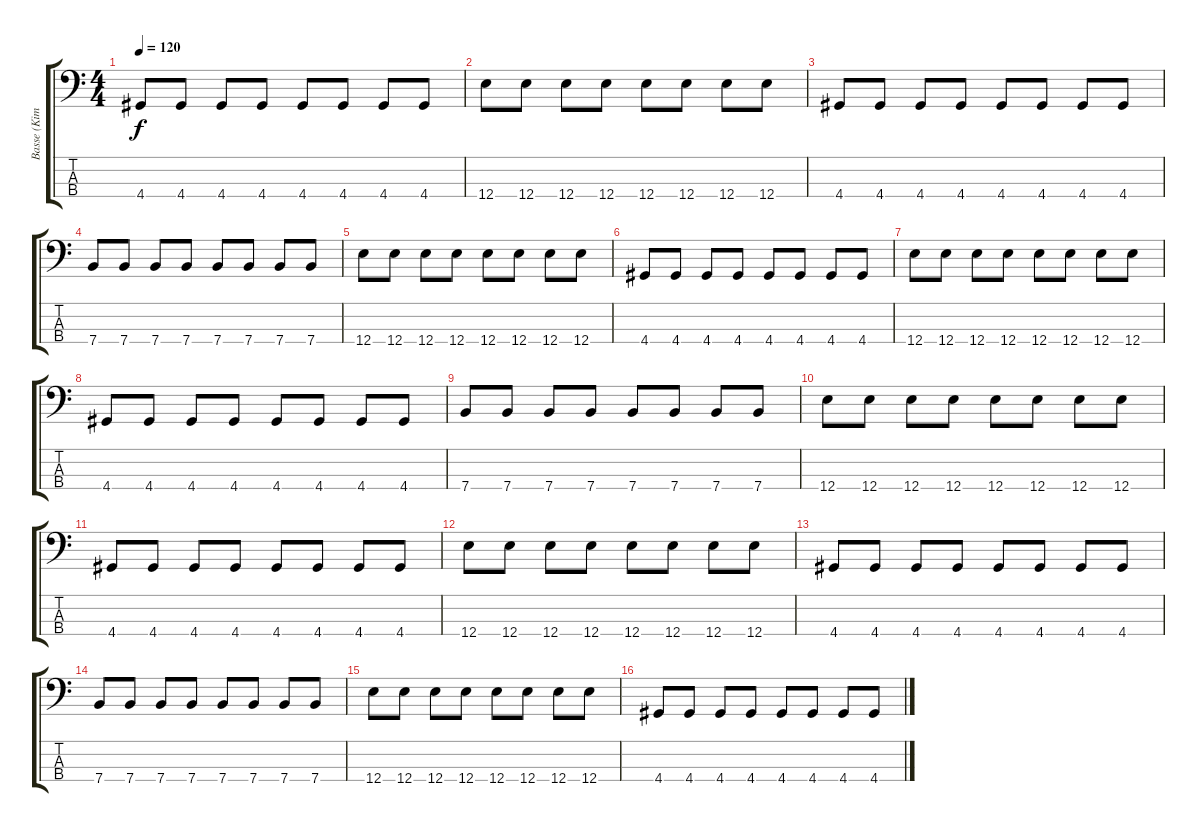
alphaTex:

\track ("Basse (Kim Deal)" "Basse (Kim") {instrument electricbassfinger}
\staff {score tabs}
\tuning (G2 D2 A1 E1) {hide}
\ts (4 4)
\tempo 120
\clef f4
\ks c
4.4.8{dy f} 4.4.8 4.4.8 4.4.8 4.4.8 4.4.8 4.4.8 4.4.8 |
12.4.8 12.4.8 12.4.8 12.4.8 12.4.8 12.4.8 12.4.8 12.4.8 |
4.4.8 4.4.8 4.4.8 4.4.8 4.4.8 4.4.8 4.4.8 4.4.8 |
7.4.8 7.4.8 7.4.8 7.4.8 7.4.8 7.4.8 7.4.8 7.4.8 |
12.4.8 12.4.8 12.4.8 12.4.8 12.4.8 12.4.8 12.4.8 12.4.8 |
4.4.8 4.4.8 4.4.8 4.4.8 4.4.8 4.4.8 4.4.8 4.4.8 |
12.4.8 12.4.8 12.4.8 12.4.8 12.4.8 12.4.8 12.4.8 12.4.8 |
4.4.8 4.4.8 4.4.8 4.4.8 4.4.8 4.4.8 4.4.8 4.4.8 |
7.4.8 7.4.8 7.4.8 7.4.8 7.4.8 7.4.8 7.4.8 7.4.8 |
12.4.8 12.4.8 12.4.8 12.4.8 12.4.8 12.4.8 12.4.8 12.4.8 |
4.4.8 4.4.8 4.4.8 4.4.8 4.4.8 4.4.8 4.4.8 4.4.8 |
12.4.8 12.4.8 12.4.8 12.4.8 12.4.8 12.4.8 12.4.8 12.4.8 |
4.4.8 4.4.8 4.4.8 4.4.8 4.4.8 4.4.8 4.4.8 4.4.8 |
7.4.8 7.4.8 7.4.8 7.4.8 7.4.8 7.4.8 7.4.8 7.4.8 |
12.4.8 12.4.8 12.4.8 12.4.8 12.4.8 12.4.8 12.4.8 12.4.8 |
4.4.8 4.4.8 4.4.8 4.4.8 4.4.8 4.4.8 4.4.8 4.4.8
